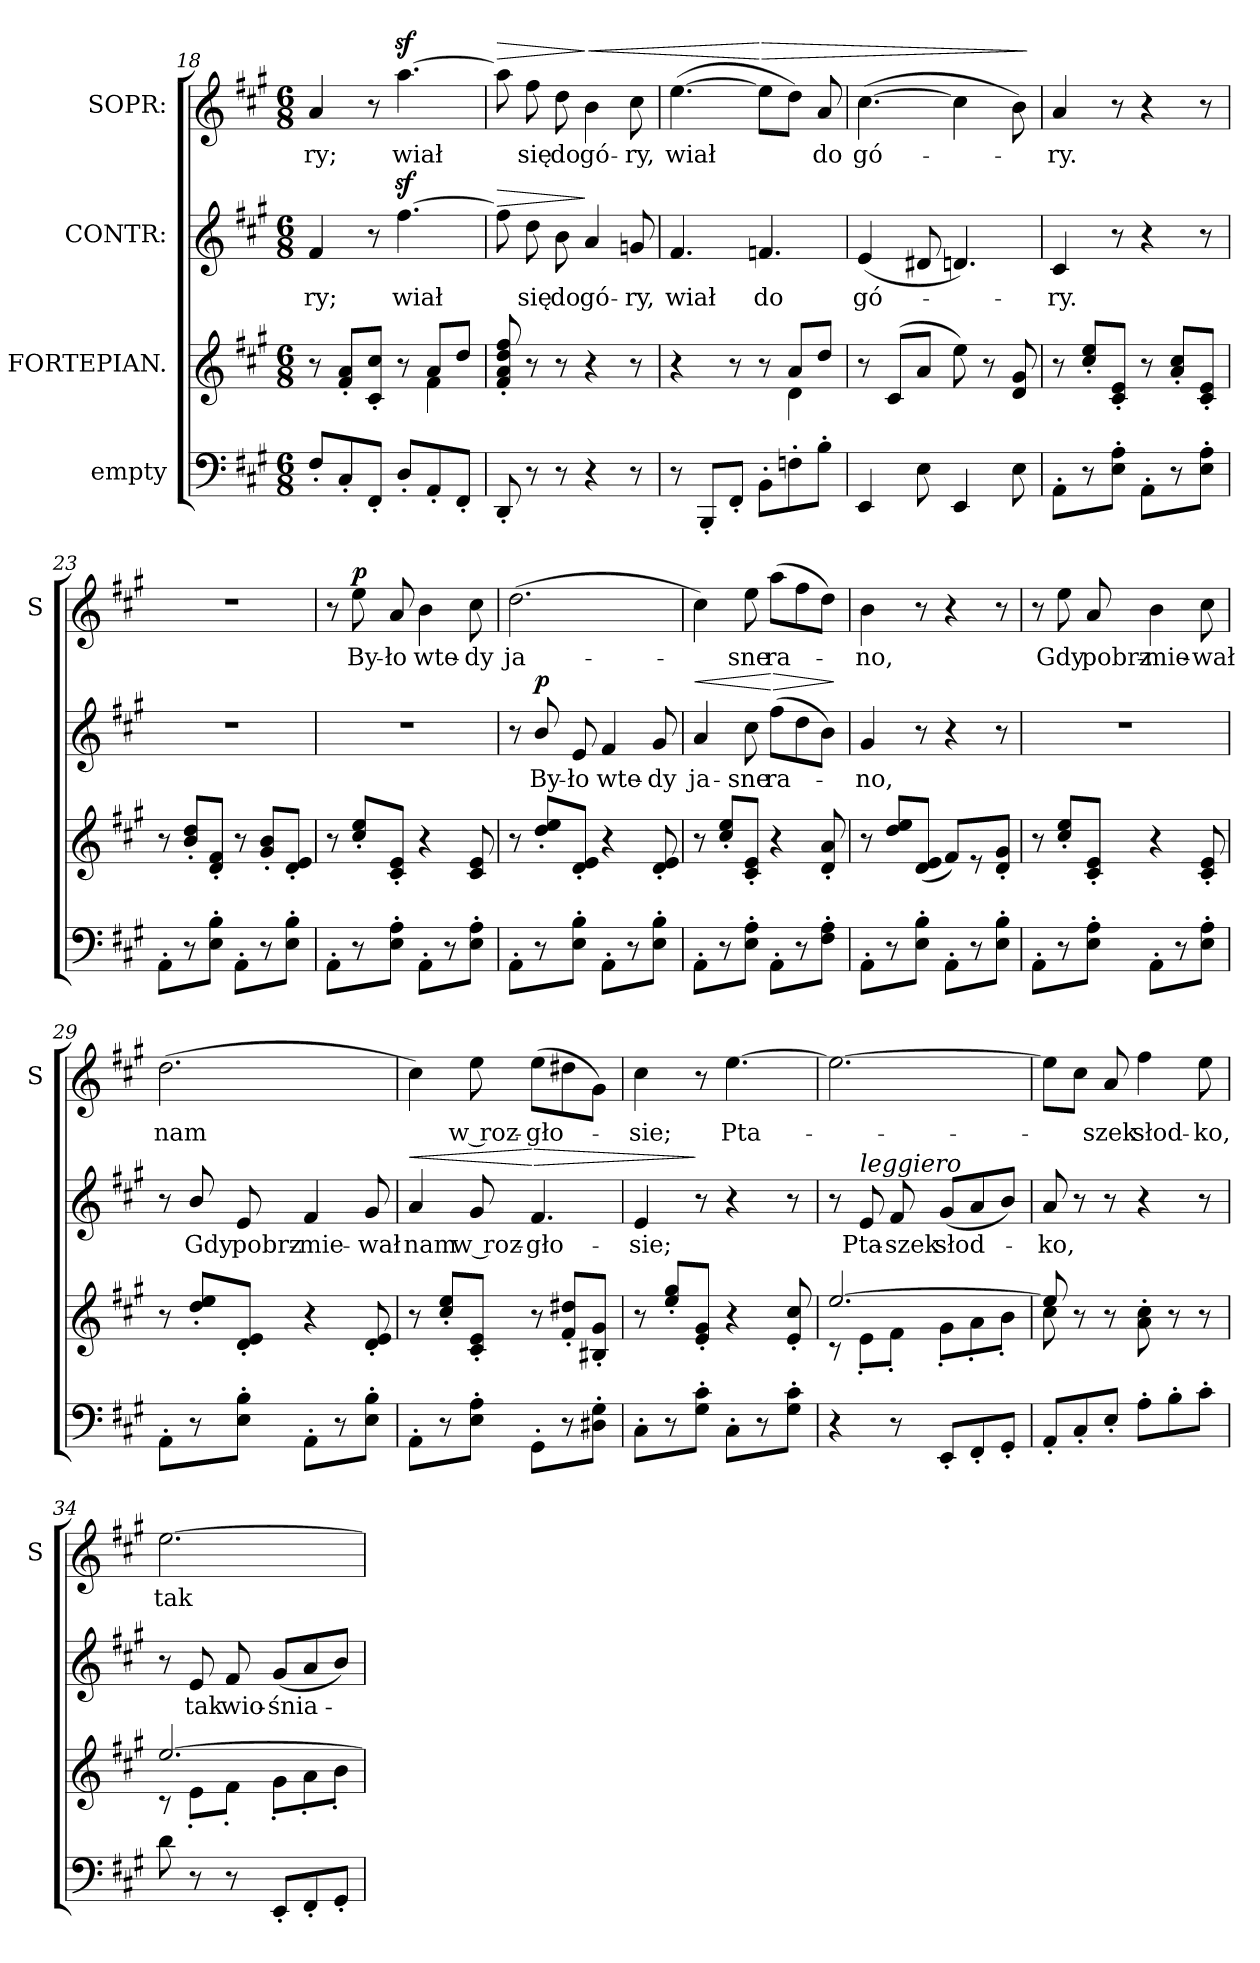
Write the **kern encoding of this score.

**kern	**kern	**kern	**text	**dynam	**kern	**text	**dynam
*part4	*part3	*part2	*part2	*part2	*part1	*part1	*part1
*staff4	*staff3	*staff2	*staff2	*staff2	*staff1	*staff1	*staff1
*I"empty	*I"FORTEPIAN.	*I"CONTR:	*	*	*I"SOPR:	*	*
*	*	*	*	*	*I'S	*	*
*clefF4	*clefG2	*clefG2	*	*	*clefG2	*	*
*k[f#c#g#]	*k[f#c#g#]	*k[f#c#g#]	*	*	*k[f#c#g#]	*	*
*A:	*A:	*A:	*	*	*A:	*	*
*M6/8	*M6/8	*M6/8	*	*	*M6/8	*	*
=18	=18	=18	=18	=18	=18	=18	=18
*	*^	*	*	*	*	*	*
8F#'/L	8r	2ryy	4f#/	-ry;	.	4a/	-ry;	.
8C#'/	8f#'/ 8a'/L	.	.	.	.	.	.	.
8FF#'/J	8c#'/ 8cc#'/J	.	8r	.	.	8r	.	.
8D'/L	8r	.	[4.ff#z>\	wiał	.	[4.aaz>\	wiał	.
8AA'/	8a/L	4f#\	.	.	.	.	.	.
8FF#'/J	8dd/J	.	.	.	.	.	.	.
*	*v	*v	*	*	*	*	*	*
=19	=19	=19	=19	=19	=19	=19	=19
!	!	!	!	!LO:HP:a	!	!	!LO:HP:a
8DD'/	8f#'/ 8a'/ 8dd'/ 8ff#'/	8ff#\]	.	>	8aa\]	.	>
8r	8r	8dd\	się	.	8ff#\	się	.
8r	8r	8b\	do	.	8dd\	do	.
!	!	!	!	!	!	!	!LO:HP:n=1:a
4r	4r	4a/	gó-	]	4b\	gó-	] <
8r	8r	8gn/	-ry,	.	8cc#\	-ry,	.
=20	=20	=20	=20	=20	=20	=20	=20
*	*^	*	*	*	*	*	*
8r	4r	2ryy	4.f#/	wiał	.	([4.ee\	wiał	.
8BBB'/L	.	.	.	.	.	.	.	.
8FF#'/J	8r	.	.	.	.	.	.	.
!	!	!	!	!	!	!	!	!LO:HP:n=1:a
8BB'\L	8r	.	4.fn/	do	.	8ee\L]	.	[ >
8Fn'\	8a/L	4d\	.	.	.	8dd\J)	.	.
8B'\J	8dd/J	.	.	.	.	8a/	do	.
*	*v	*v	*	*	*	*	*	*
=21	=21	=21	=21	=21	=21	=21	=21
4EE/	8r	(4e/	gó-	.	([4.cc#\	gó-	.
.	(8c#/L	.	.	.	.	.	.
8E\	8a/J	8d#X/	.	.	.	.	.
4EE/	8ee\)	4.dn/)	.	.	4cc#\]	.	.
.	8r	.	.	.	.	.	.
8E\	8d/ 8g#/	.	.	.	8b\)	.	.
.	.	.	.	.	.	.	]
=22	=22	=22	=22	=22	=22	=22	=22
8AA'\L	8r	4c#/	-ry.	.	4a/	-ry.	.
8r	8cc#'/ 8ee'/L	.	.	.	.	.	.
8E'\ 8A'\J	8c#'/ 8e'/J	8r	.	.	8r	.	.
8AA'\L	8r	4r	.	.	4r	.	.
8r	8a'/ 8cc#'/L	.	.	.	.	.	.
8E'\ 8A'\J	8c#'/ 8e'/J	8r	.	.	8r	.	.
=23	=23	=23	=23	=23	=23	=23	=23
8AA'\L	8r	2.r	.	.	2.r	.	.
8r	8b'/ 8dd'/L	.	.	.	.	.	.
8E'\ 8B'\J	8d'/ 8f#'/J	.	.	.	.	.	.
8AA'\L	8r	.	.	.	.	.	.
8r	8g#'/ 8b'/L	.	.	.	.	.	.
8E'\ 8B'\J	8d'/ 8e'/J	.	.	.	.	.	.
=24	=24	=24	=24	=24	=24	=24	=24
8AA'\L	8r	2.r	.	.	8r	.	.
!	!	!	!	!	!	!	!LO:DY:a
8r	8cc#'/ 8ee'/L	.	.	.	8ee\	By-	p
8E'\ 8A'\J	8c#'/ 8e'/J	.	.	.	8a/	-ło	.
8AA'\L	4r	.	.	.	4b\	wte-	.
8r	.	.	.	.	.	.	.
8E'\ 8A'\J	8c#/ 8e/	.	.	.	8cc#\	-dy	.
=25	=25	=25	=25	=25	=25	=25	=25
8AA'\L	8r	8r	.	.	(2.dd\	ja-	.
!	!	!	!	!LO:DY:a	!	!	!
8r	8dd'/ 8ee'/L	8b/	By-	p	.	.	.
8E'\ 8B'\J	8d'/ 8e'/J	8e/	-ło	.	.	.	.
8AA'\L	4r	4f#/	wte-	.	.	.	.
8r	.	.	.	.	.	.	.
8E'\ 8B'\J	8d'/ 8e'/	8g#/	-dy	.	.	.	.
=26	=26	=26	=26	=26	=26	=26	=26
!	!	!	!	!LO:HP:a	!	!	!
8AA'\L	8r	4a/	ja-	<	4cc#\)	.	.
8r	8cc#'/ 8ee'/L	.	.	.	.	.	.
8E'\ 8A'\J	8c#'/ 8e'/J	8cc#\	-sne	.	8ee\	-sne	.
!	!	!	!	!LO:HP:n=1:a	!	!	!
8AA'\L	4r	(8ff#\L	ra-	[ >	(8aa\L	ra-	.
8r	.	8dd\	.	.	8ff#\	.	.
8F#'\ 8A'\J	8d'/ 8a'/	8b\J)	.	.	8dd\J)	.	.
.	.	.	.	]	.	.	.
=27	=27	=27	=27	=27	=27	=27	=27
8AA'\L	8r	4g#/	-no,	.	4b\	-no,	.
8r	8dd/ 8ee/L	.	.	.	.	.	.
8E'\ 8B'\J	(8d/ 8e/J	8r	.	.	8r	.	.
8AA'\L	8f#/L)	4r	.	.	4r	.	.
8r	8r	.	.	.	.	.	.
8E'\ 8B'\J	8d'/ 8g#'/J	8r	.	.	8r	.	.
=28	=28	=28	=28	=28	=28	=28	=28
8AA'\L	8r	2.r	.	.	8r	.	.
8r	8cc#'/ 8ee'/L	.	.	.	8ee\	Gdy	.
8E'\ 8A'\J	8c#'/ 8e'/J	.	.	.	8a/	pobrz-	.
8AA'\L	4r	.	.	.	4b\	-mie-	.
8r	.	.	.	.	.	.	.
8E'\ 8A'\J	8c#'/ 8e'/	.	.	.	8cc#\	-wał	.
=29	=29	=29	=29	=29	=29	=29	=29
8AA'\L	8r	8r	.	.	(2.dd\	nam	.
8r	8dd'/ 8ee'/L	8b/	Gdy	.	.	.	.
8E'\ 8B'\J	8d'/ 8e'/J	8e/	pobrz-	.	.	.	.
8AA'\L	4r	4f#/	-mie-	.	.	.	.
8r	.	.	.	.	.	.	.
8E'\ 8B'\J	8d'/ 8e'/	8g#/	-wał	.	.	.	.
=30	=30	=30	=30	=30	=30	=30	=30
!	!	!	!	!LO:HP:a	!	!	!
8AA'\L	8r	4a/	nam	<	4cc#\)	.	.
8r	8cc#'/ 8ee'/L	.	.	.	.	.	.
8E'\ 8A'\J	8c#'/ 8e'/J	8g#/	w roz-	.	8ee\	w roz-	.
!	!	!	!	!LO:HP:n=1:a	!	!	!
8GG#'\L	8r	4.f#/	-gło-	[ >	(8ee\L	-gło-	.
8r	8f#'/ 8dd#X'/L	.	.	.	8dd#X\	.	.
8D#X'\ 8G#'\J	8B#X'/ 8g#'/J	.	.	.	8g#\J)	.	.
=31	=31	=31	=31	=31	=31	=31	=31
8C#'\L	8r	4e/	-sie;	.	4cc#\	-sie;	.
8r	8ee'/ 8gg#'/L	.	.	.	.	.	.
8G#'\ 8c#'\J	8e'/ 8g#'/J	8r	.	]	8r	.	.
8C#'\L	4r	4r	.	.	[4.ee\	Pta-	.
8r	.	.	.	.	.	.	.
8G#'\ 8c#'\J	8e'/ 8cc#'/	8r	.	.	.	.	.
=32	=32	=32	=32	=32	=32	=32	=32
*	*^	*	*	*	*	*	*
4r	[2.ee/	8r	8r	.	.	2.ee\_	.	.
!	!	!	!LO:TX:a:i:t=leggiero	!	!	!	!	!
.	.	8e'\L	8e/	Pta-	.	.	.	.
8r	.	8f#'\J	8f#/	-szek	.	.	.	.
8EE'/L	.	8g#'\L	(8g#/L	słod-	.	.	.	.
8FF#'/	.	8a'\	8a/	.	.	.	.	.
8GG#'/J	.	8b'\J	8b/J)	.	.	.	.	.
=33	=33	=33	=33	=33	=33	=33	=33	=33
8AA'/L	8ee/]	8cc#\	8a/	-ko,	.	8ee\L]	.	.
8C#'/	8r	2ryy	8r	.	.	8cc#\J	.	.
8E'/J	8r	.	8r	.	.	8a/	-szek	.
8A'\L	8a'\ 8cc#'\	.	4r	.	.	4ff#\	słod-	.
8B'\	8r	.	.	.	.	.	.	.
8c#'\J	8r	8ryy	8r	.	.	8ee\	-ko,	.
=34	=34	=34	=34	=34	=34	=34	=34	=34
8d\	[2.ee/	8r	8r	.	.	[2.ee\	tak	.
8r	.	8e'\L	8e/	tak	.	.	.	.
8r	.	8f#'\J	8f#/	wio-	.	.	.	.
8EE'/L	.	8g#'\L	(8g#/L	-śnia-	.	.	.	.
8FF#'/	.	8a'\	8a/	.	.	.	.	.
8GG#'/J	.	8b'\J	8b/J)	.	.	.	.	.
*	*v	*v	*	*	*	*	*	*
=	=	=	=	=	=	=	=
*-	*-	*-	*-	*-	*-	*-	*-
